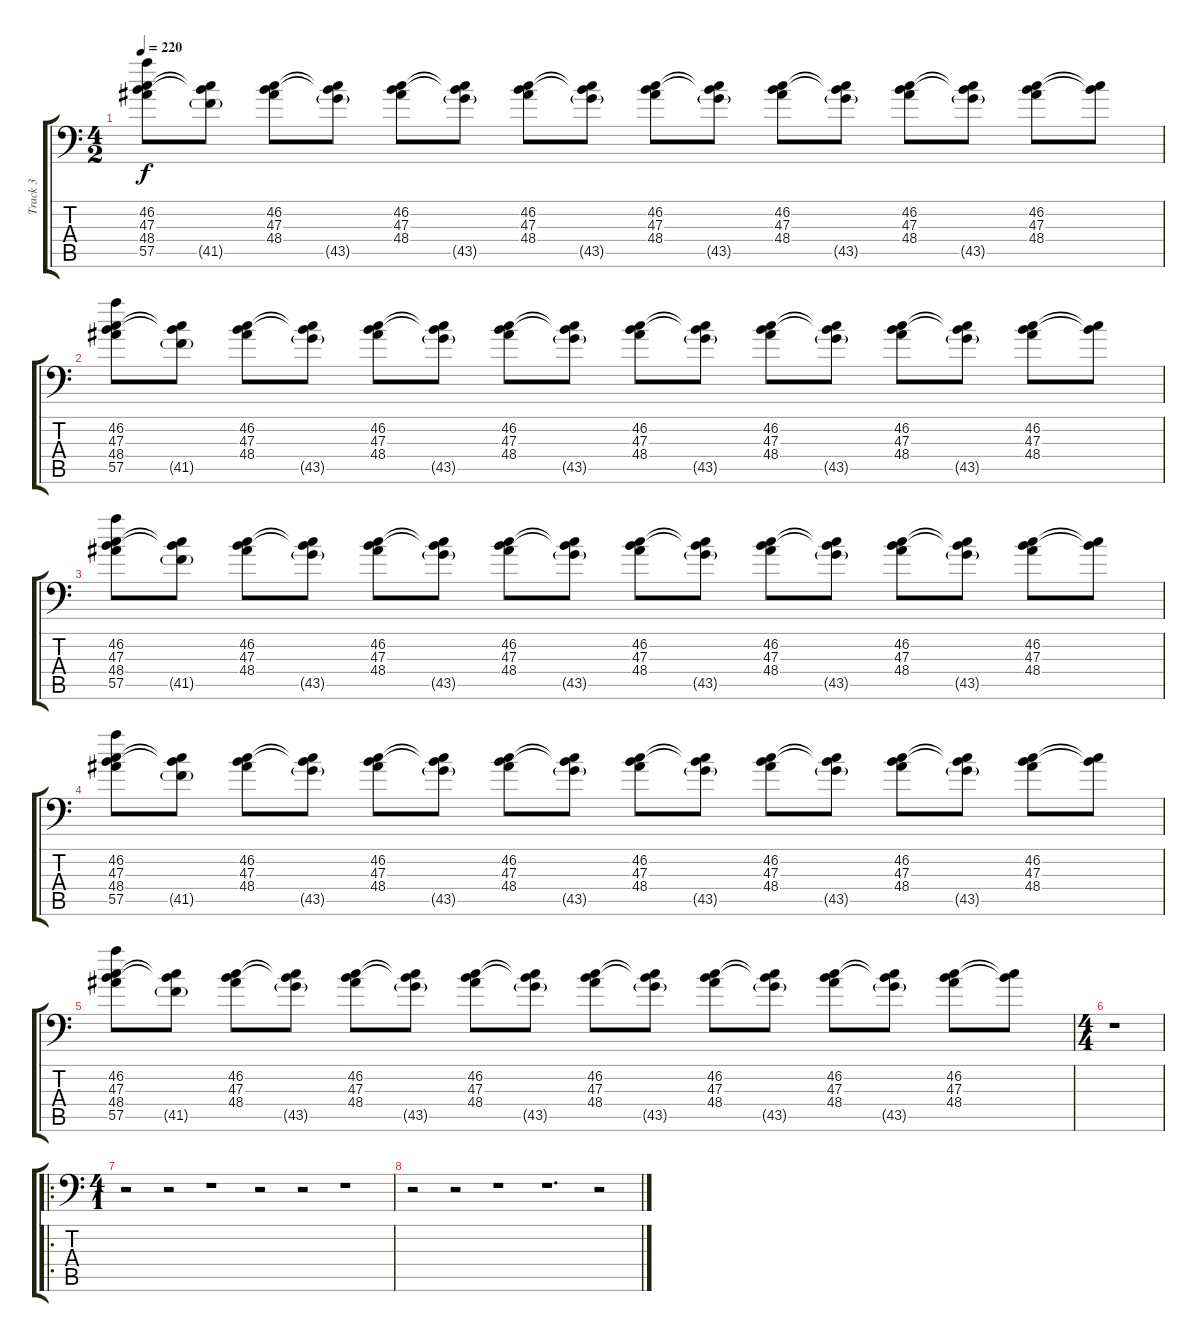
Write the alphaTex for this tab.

\track ("Track 3" "Track 3") {instrument acousticgrandpiano}
\staff {score tabs}
\tuning (C-1 C-1 C-1 C-1 C-1 C-1) {hide}
\ts (4 2)
\tempo 220
\clef f4
\ks c
(46.2 47.3 48.4 57.5).8{dy f} (47.3{t} 48.4{t} 41.5{g}).8 (46.2 47.3 48.4).8 (47.3{t} 48.4{t} 43.5{g}).8 (46.2 47.3 48.4).8 (47.3{t} 48.4{t} 43.5{g}).8 (46.2 47.3 48.4).8 (47.3{t} 48.4{t} 43.5{g}).8 (46.2 47.3 48.4).8 (47.3{t} 48.4{t} 43.5{g}).8 (46.2 47.3 48.4).8 (47.3{t} 48.4{t} 43.5{g}).8 (46.2 47.3 48.4).8 (47.3{t} 48.4{t} 43.5{g}).8 (46.2 47.3 48.4).8 (47.3{t} 48.4{t}).8 |
(46.2 47.3 48.4 57.5).8 (47.3{t} 48.4{t} 41.5{g}).8 (46.2 47.3 48.4).8 (47.3{t} 48.4{t} 43.5{g}).8 (46.2 47.3 48.4).8 (47.3{t} 48.4{t} 43.5{g}).8 (46.2 47.3 48.4).8 (47.3{t} 48.4{t} 43.5{g}).8 (46.2 47.3 48.4).8 (47.3{t} 48.4{t} 43.5{g}).8 (46.2 47.3 48.4).8 (47.3{t} 48.4{t} 43.5{g}).8 (46.2 47.3 48.4).8 (47.3{t} 48.4{t} 43.5{g}).8 (46.2 47.3 48.4).8 (47.3{t} 48.4{t}).8 |
(46.2 47.3 48.4 57.5).8 (47.3{t} 48.4{t} 41.5{g}).8 (46.2 47.3 48.4).8 (47.3{t} 48.4{t} 43.5{g}).8 (46.2 47.3 48.4).8 (47.3{t} 48.4{t} 43.5{g}).8 (46.2 47.3 48.4).8 (47.3{t} 48.4{t} 43.5{g}).8 (46.2 47.3 48.4).8 (47.3{t} 48.4{t} 43.5{g}).8 (46.2 47.3 48.4).8 (47.3{t} 48.4{t} 43.5{g}).8 (46.2 47.3 48.4).8 (47.3{t} 48.4{t} 43.5{g}).8 (46.2 47.3 48.4).8 (47.3{t} 48.4{t}).8 |
(46.2 47.3 48.4 57.5).8 (47.3{t} 48.4{t} 41.5{g}).8 (46.2 47.3 48.4).8 (47.3{t} 48.4{t} 43.5{g}).8 (46.2 47.3 48.4).8 (47.3{t} 48.4{t} 43.5{g}).8 (46.2 47.3 48.4).8 (47.3{t} 48.4{t} 43.5{g}).8 (46.2 47.3 48.4).8 (47.3{t} 48.4{t} 43.5{g}).8 (46.2 47.3 48.4).8 (47.3{t} 48.4{t} 43.5{g}).8 (46.2 47.3 48.4).8 (47.3{t} 48.4{t} 43.5{g}).8 (46.2 47.3 48.4).8 (47.3{t} 48.4{t}).8 |
(46.2 47.3 48.4 57.5).8 (47.3{t} 48.4{t} 41.5{g}).8 (46.2 47.3 48.4).8 (47.3{t} 48.4{t} 43.5{g}).8 (46.2 47.3 48.4).8 (47.3{t} 48.4{t} 43.5{g}).8 (46.2 47.3 48.4).8 (47.3{t} 48.4{t} 43.5{g}).8 (46.2 47.3 48.4).8 (47.3{t} 48.4{t} 43.5{g}).8 (46.2 47.3 48.4).8 (47.3{t} 48.4{t} 43.5{g}).8 (46.2 47.3 48.4).8 (47.3{t} 48.4{t} 43.5{g}).8 (46.2 47.3 48.4).8 (47.3{t} 48.4{t}).8 |
\ts (4 4)
r.1 |
\ro
\ts (4 1)
r.2 r.2 r.1 r.2 r.2 r.1 |
r.2 r.2 r.1 r.1{d} r.2
